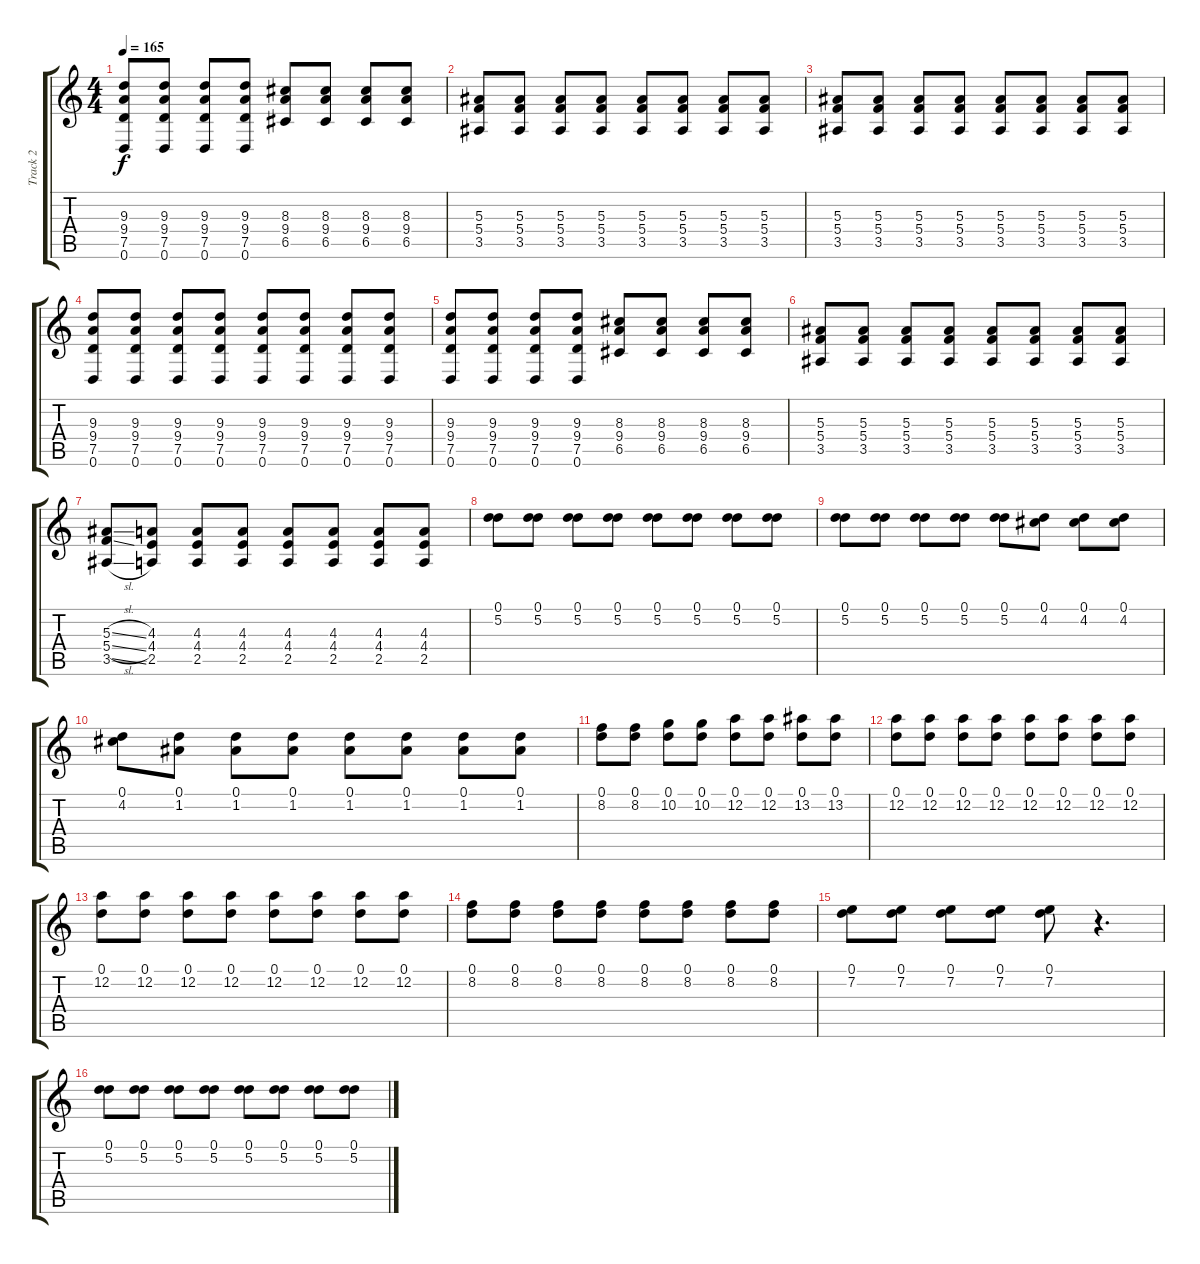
\track ("Track 2" "Track 2") {instrument distortionguitar}
\staff {score tabs}
\tuning (D4 A3 F3 C3 G2 D2) {hide}
\ts (4 4)
\tempo 165
\clef g2
\ks c
(9.3 9.4 7.5 0.6).8{dy f} (9.3 9.4 7.5 0.6).8 (9.3 9.4 7.5 0.6).8 (9.3 9.4 7.5 0.6).8 (8.3 9.4 6.5).8 (8.3 9.4 6.5).8 (8.3 9.4 6.5).8 (8.3 9.4 6.5).8 |
(5.3 5.4 3.5).8 (5.3 5.4 3.5).8 (5.3 5.4 3.5).8 (5.3 5.4 3.5).8 (5.3 5.4 3.5).8 (5.3 5.4 3.5).8 (5.3 5.4 3.5).8 (5.3 5.4 3.5).8 |
(5.3 5.4 3.5).8 (5.3 5.4 3.5).8 (5.3 5.4 3.5).8 (5.3 5.4 3.5).8 (5.3 5.4 3.5).8 (5.3 5.4 3.5).8 (5.3 5.4 3.5).8 (5.3 5.4 3.5).8 |
(9.3 9.4 7.5 0.6).8 (9.3 9.4 7.5 0.6).8 (9.3 9.4 7.5 0.6).8 (9.3 9.4 7.5 0.6).8 (9.3 9.4 7.5 0.6).8 (9.3 9.4 7.5 0.6).8 (9.3 9.4 7.5 0.6).8 (9.3 9.4 7.5 0.6).8 |
(9.3 9.4 7.5 0.6).8 (9.3 9.4 7.5 0.6).8 (9.3 9.4 7.5 0.6).8 (9.3 9.4 7.5 0.6).8 (8.3 9.4 6.5).8 (8.3 9.4 6.5).8 (8.3 9.4 6.5).8 (8.3 9.4 6.5).8 |
(5.3 5.4 3.5).8 (5.3 5.4 3.5).8 (5.3 5.4 3.5).8 (5.3 5.4 3.5).8 (5.3 5.4 3.5).8 (5.3 5.4 3.5).8 (5.3 5.4 3.5).8 (5.3 5.4 3.5).8 |
(5.3{sl} 5.4{sl} 3.5{sl}).8 (4.3 4.4 2.5).8 (4.3 4.4 2.5).8 (4.3 4.4 2.5).8 (4.3 4.4 2.5).8 (4.3 4.4 2.5).8 (4.3 4.4 2.5).8 (4.3 4.4 2.5).8 |
(0.1 5.2).8 (0.1 5.2).8 (0.1 5.2).8 (0.1 5.2).8 (0.1 5.2).8 (0.1 5.2).8 (0.1 5.2).8 (0.1 5.2).8 |
(0.1 5.2).8 (0.1 5.2).8 (0.1 5.2).8 (0.1 5.2).8 (0.1 5.2).8 (0.1 4.2).8 (0.1 4.2).8 (0.1 4.2).8 |
(0.1 4.2).8 (0.1 1.2).8 (0.1 1.2).8 (0.1 1.2).8 (0.1 1.2).8 (0.1 1.2).8 (0.1 1.2).8 (0.1 1.2).8 |
(0.1 8.2).8 (0.1 8.2).8 (0.1 10.2).8 (0.1 10.2).8 (0.1 12.2).8 (0.1 12.2).8 (0.1 13.2).8 (0.1 13.2).8 |
(0.1 12.2).8 (0.1 12.2).8 (0.1 12.2).8 (0.1 12.2).8 (0.1 12.2).8 (0.1 12.2).8 (0.1 12.2).8 (0.1 12.2).8 |
(0.1 12.2).8 (0.1 12.2).8 (0.1 12.2).8 (0.1 12.2).8 (0.1 12.2).8 (0.1 12.2).8 (0.1 12.2).8 (0.1 12.2).8 |
(0.1 8.2).8 (0.1 8.2).8 (0.1 8.2).8 (0.1 8.2).8 (0.1 8.2).8 (0.1 8.2).8 (0.1 8.2).8 (0.1 8.2).8 |
(0.1 7.2).8 (0.1 7.2).8 (0.1 7.2).8 (0.1 7.2).8 (0.1 7.2).8 r.4{d} |
(0.1 5.2).8 (0.1 5.2).8 (0.1 5.2).8 (0.1 5.2).8 (0.1 5.2).8 (0.1 5.2).8 (0.1 5.2).8 (0.1 5.2).8
